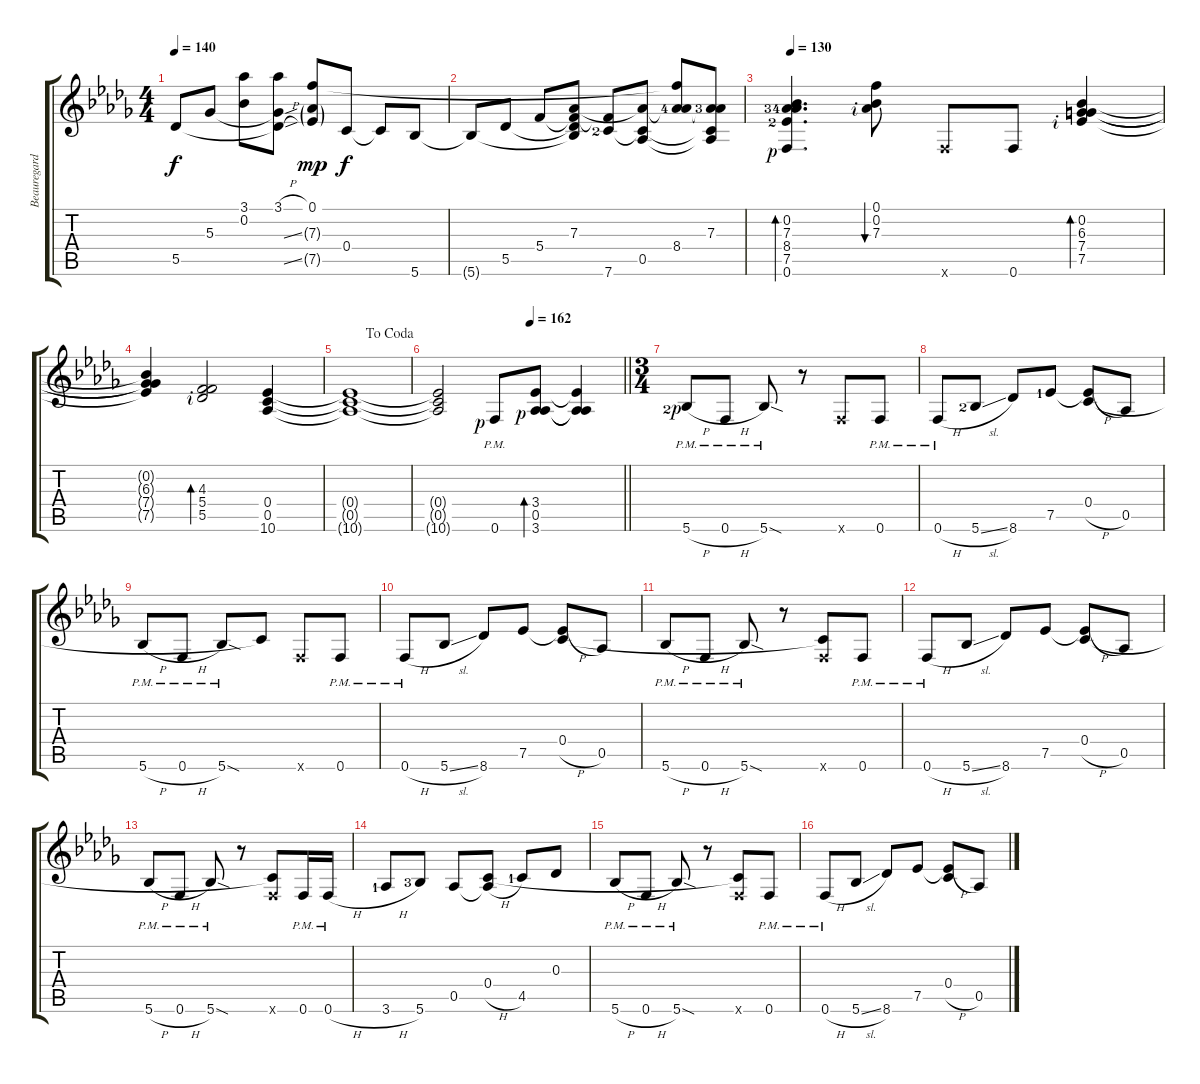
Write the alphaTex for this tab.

\track ("Beauregard SJ guitar" "Beauregard") {instrument acousticguitarsteel}
\staff {score tabs}
\tuning (F4 Bb3 Db3 C3 Ab2 F2) {hide}
\ts (4 4)
\tempo 140
\clef g2
\ks bbminor
5.5.8{dy f} 5.3.8 (3.1{t} 0.2).8 (3.1{h} 5.3{sl t} 5.5{sl t}).8 (0.1 7.3{g} 7.5{g}).8{dy mp} 0.4.8{dy f} 0.4{t}.8 5.6.8 |
5.6{t}.8 5.5.8 5.4.8 (7.3 5.4{t} 5.5{t} 5.6{t}).8 (5.4{t} 7.6{lf 3}).8 (7.3{t} 0.5 7.6{t}).8 (0.1{t} 7.3{t} 8.4{lf 5}).8 (7.3{lf 4} 8.4{t} 0.5{t} 7.6{t}).8 |
\tempo 130
(0.2 7.3{lf 4} 8.4{lf 5} 7.5{lf 3} 0.6{rf 1}).4{d bd 60} (0.1 0.2 7.3{rf 2}).8{bu 60} 0.6{x}.8 0.6.8 (0.2 6.3 7.4 7.5{rf 2}).4{bd 60} |
(0.2{t} 6.3{t} 7.4{t} 7.5{t}).4 (4.3 5.4 5.5{rf 2}).2{bd 60} (0.4 0.5 10.6).4 |
\jump dacoda
(0.4{t} 0.5{t} 10.6{t}).1 |
\tempo (162 0.5)
\barLineRight lightlight
(0.4{t} 0.5{t} 10.6{t}).2 0.6{pm rf 1}.8 (3.4 0.5 3.6{rf 1}).8{bd 60} (3.4{t} 0.5{t} 3.6{t}).4 |
\ts (3 4)
5.6{h pm lf 3 rf 1}.8 0.6{h pm}.8 5.6{sod pm}.8 r.8 0.6{x}.8 0.6{pm}.8 |
0.6{h pm}.8 5.6{sl lf 3}.8 8.6.8 7.5{lf 2}.8 (0.4 7.5{h t}).8 0.5.8 |
5.6{h pm}.8 0.6{h pm}.8 5.6{sod pm}.8 0.4{t}.8 0.6{x}.8 0.6{pm}.8 |
0.6{h pm}.8 5.6{sl}.8 8.6.8 7.5.8 (0.4 7.5{h t}).8 0.5.8 |
5.6{h pm}.8 0.6{h pm}.8 5.6{sod pm}.8 r.8 (0.4{t} 0.6{x}).8 0.6{pm}.8 |
0.6{h pm}.8 5.6{sl}.8 8.6.8 7.5.8 (0.4 7.5{h t}).8 0.5.8 |
5.6{h pm}.8 0.6{h pm}.8 5.6{sod pm}.8 r.8 (0.4{t} 0.6{x}).8 0.6{pm}.16 0.6{h pm}.16 |
3.6{h lf 2}.8 5.6{lf 4}.8 0.5.8 (0.4 0.5{h t}).8 4.5{lf 2}.8 0.3.8 |
5.6{h pm}.8 0.6{h pm}.8 5.6{sod pm}.8 r.8 (0.4{t} 0.6{x}).8 0.6{pm}.8 |
0.6{h pm}.8 5.6{sl}.8 8.6.8 7.5.8 (0.4 7.5{h t}).8 0.5.8
